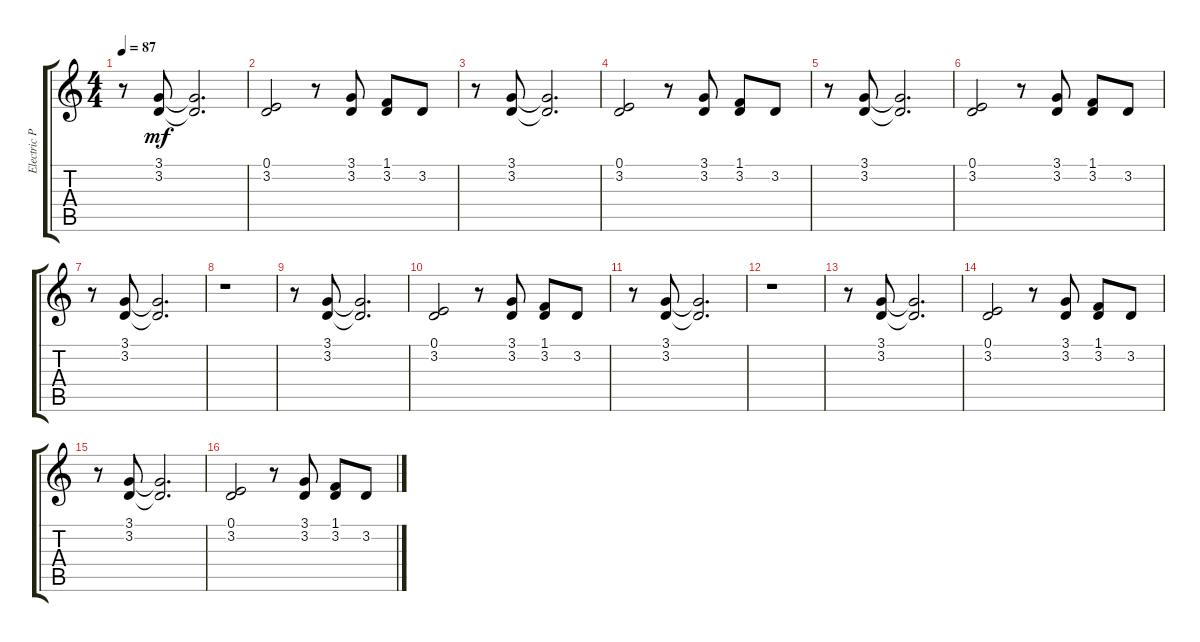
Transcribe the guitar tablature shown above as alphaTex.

\track ("Electric Piano 2 (Staff 1)" "Electric P") {instrument electricpiano2}
\staff {score tabs}
\tuning (E4 B3 G3 D3 A2 E2) {hide}
\ts (4 4)
\tempo 87
\clef g2
\ks aminor
r.8{dy mf} (3.1 3.2).8 (3.1{t} 3.2{t}).2{d} |
(0.1 3.2).2 r.8 (3.1 3.2).8 (1.1 3.2).8 3.2.8 |
r.8 (3.1 3.2).8 (3.1{t} 3.2{t}).2{d} |
(0.1 3.2).2 r.8 (3.1 3.2).8 (1.1 3.2).8 3.2.8 |
r.8 (3.1 3.2).8 (3.1{t} 3.2{t}).2{d} |
(0.1 3.2).2 r.8 (3.1 3.2).8 (1.1 3.2).8 3.2.8 |
r.8 (3.1 3.2).8 (3.1{t} 3.2{t}).2{d} |
r.1 |
r.8 (3.1 3.2).8 (3.1{t} 3.2{t}).2{d} |
(0.1 3.2).2 r.8 (3.1 3.2).8 (1.1 3.2).8 3.2.8 |
r.8 (3.1 3.2).8 (3.1{t} 3.2{t}).2{d} |
r.1 |
r.8 (3.1 3.2).8 (3.1{t} 3.2{t}).2{d} |
(0.1 3.2).2 r.8 (3.1 3.2).8 (1.1 3.2).8 3.2.8 |
r.8 (3.1 3.2).8 (3.1{t} 3.2{t}).2{d} |
(0.1 3.2).2 r.8 (3.1 3.2).8 (1.1 3.2).8 3.2.8
